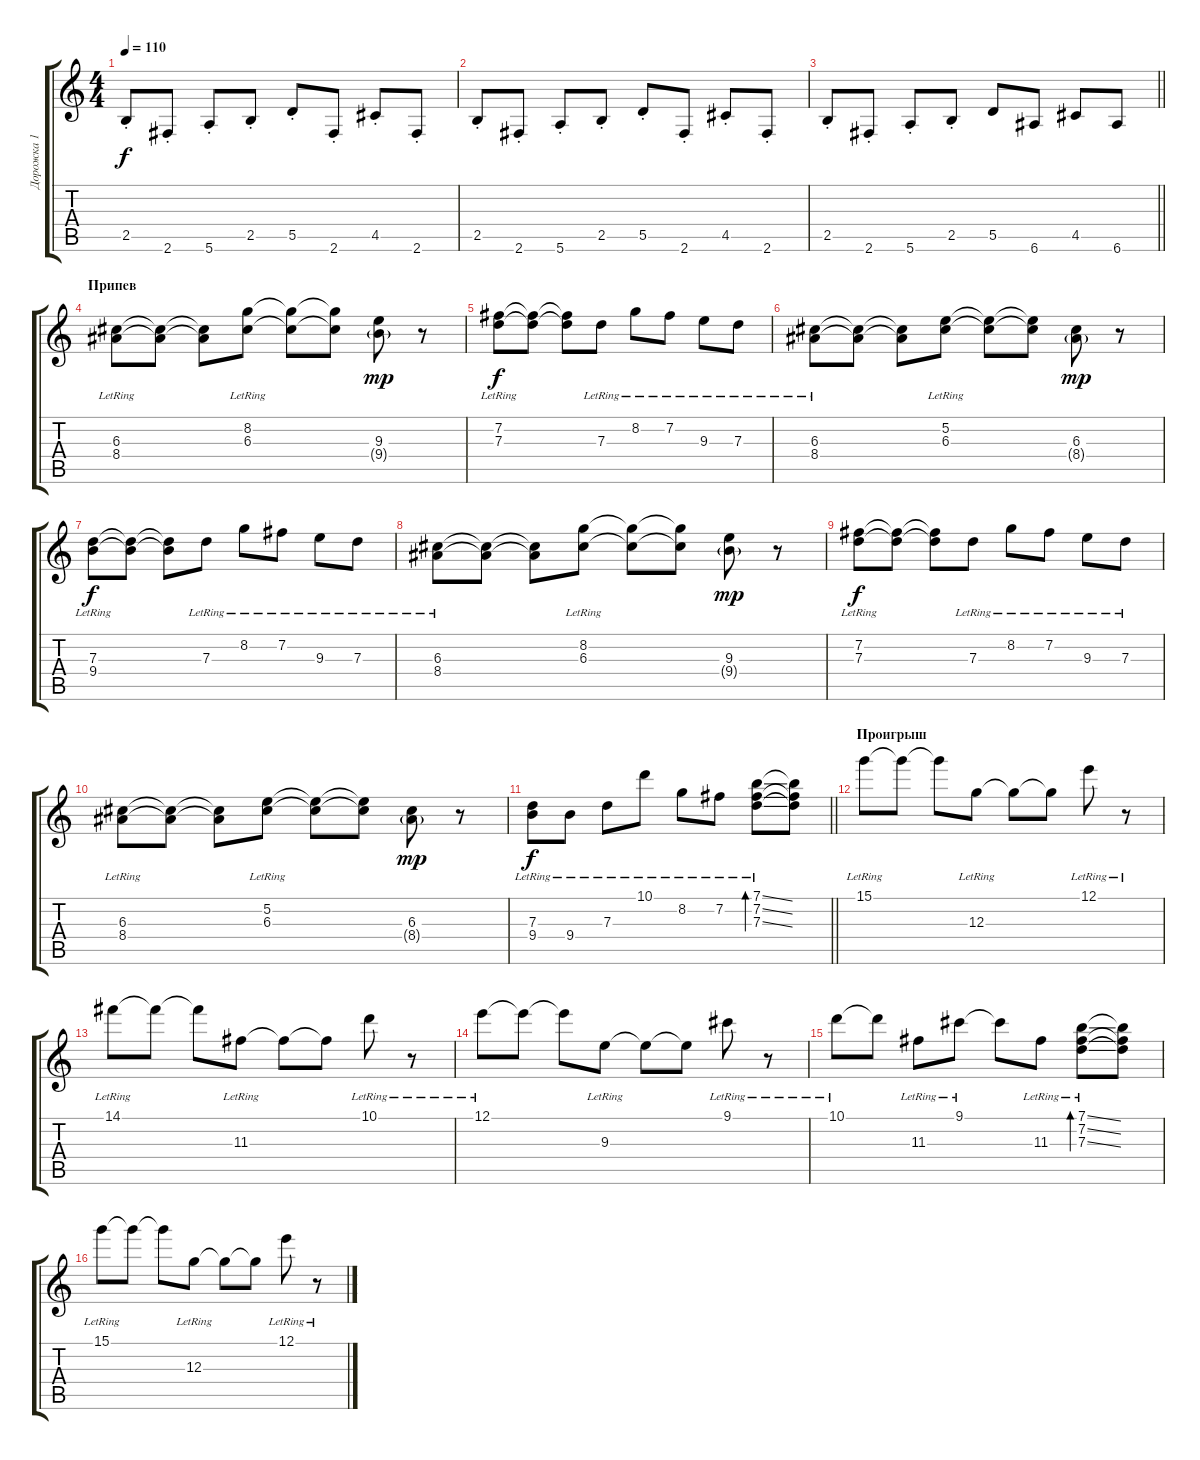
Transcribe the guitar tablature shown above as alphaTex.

\track ("Дорожка 1" "Дорожка 1") {instrument acousticguitarsteel}
\staff {score tabs}
\tuning (E4 B3 G3 D3 A2 E2) {hide}
\ts (4 4)
\tempo 110
\clef g2
\ks c
2.5{st}.8{dy f} 2.6{st}.8 5.6{st}.8 2.5{st}.8 5.5{st}.8 2.6{st}.8 4.5{st}.8 2.6{st}.8 |
2.5{st}.8 2.6{st}.8 5.6{st}.8 2.5{st}.8 5.5{st}.8 2.6{st}.8 4.5{st}.8 2.6{st}.8 |
\barLineRight lightlight
2.5{st}.8 2.6{st}.8 5.6{st}.8 2.5{st}.8 5.5.8 6.6.8 4.5.8 6.6.8 |
\section ("" "Припев")
(6.3{lr} 8.4{lr}).8 (6.3{t} 8.4{t}).8 (6.3{t} 8.4{t}).8 (8.2{lr} 6.3{lr}).8 (8.2{t} 6.3{t}).8 (8.2{t} 6.3{t}).8 (9.3 9.4{g}).8{dy mp} r.8 |
(7.2{lr} 7.3{lr}).8{dy f} (7.2{t} 7.3{t}).8 (7.2{t} 7.3{t}).8 7.3{lr}.8 8.2{lr}.8 7.2{lr}.8 9.3{lr}.8 7.3{lr}.8 |
(6.3{lr} 8.4{lr}).8 (6.3{t} 8.4{t}).8 (6.3{t} 8.4{t}).8 (5.2{lr} 6.3{lr}).8 (5.2{t} 6.3{t}).8 (5.2{t} 6.3{t}).8 (6.3 8.4{g}).8{dy mp} r.8 |
(7.3{lr} 9.4{lr}).8{dy f} (7.3{t} 9.4{t}).8 (7.3{t} 9.4{t}).8 7.3{lr}.8 8.2{lr}.8 7.2{lr}.8 9.3{lr}.8 7.3{lr}.8 |
(6.3{lr} 8.4{lr}).8 (6.3{t} 8.4{t}).8 (6.3{t} 8.4{t}).8 (8.2{lr} 6.3{lr}).8 (8.2{t} 6.3{t}).8 (8.2{t} 6.3{t}).8 (9.3 9.4{g}).8{dy mp} r.8 |
(7.2{lr} 7.3{lr}).8{dy f} (7.2{t} 7.3{t}).8 (7.2{t} 7.3{t}).8 7.3{lr}.8 8.2{lr}.8 7.2{lr}.8 9.3{lr}.8 7.3{lr}.8 |
(6.3{lr} 8.4{lr}).8 (6.3{t} 8.4{t}).8 (6.3{t} 8.4{t}).8 (5.2{lr} 6.3{lr}).8 (5.2{t} 6.3{t}).8 (5.2{t} 6.3{t}).8 (6.3 8.4{g}).8{dy mp} r.8 |
\barLineRight lightlight
(7.3{lr} 9.4{lr}).8{dy f} 9.4{lr}.8 7.3{lr}.8 10.1{lr}.8 8.2{lr}.8 7.2{lr}.8 (7.1{ss} 7.2{ss lr} 7.3{ss lr}).8{bd 240} (7.1{t} 7.2{t} 7.3{t}).8 |
\section ("" "Проигрыш")
15.1{lr}.8{volume 12} 15.1{t}.8 15.1{t}.8 12.3{lr}.8 12.3{t}.8 12.3{t}.8 12.1{lr}.8 r.8 |
14.1{lr}.8 14.1{t}.8 14.1{t}.8 11.3{lr}.8 11.3{t}.8 11.3{t}.8 10.1{lr}.8 r.8 |
12.1{lr}.8 12.1{t}.8 12.1{t}.8 9.3{lr}.8 9.3{t}.8 9.3{t}.8 9.1{lr}.8 r.8 |
10.1{lr}.8 10.1{t}.8 11.3{lr}.8 9.1{lr}.8 9.1{t}.8 11.3{lr}.8 (7.1{ss lr} 7.2{ss lr} 7.3{ss lr}).8{bd 480} (7.1{t} 7.2{t} 7.3{t}).8 |
15.1{lr}.8 15.1{t}.8 15.1{t}.8 12.3{lr}.8 12.3{t}.8 12.3{t}.8 12.1{lr}.8 r.8
